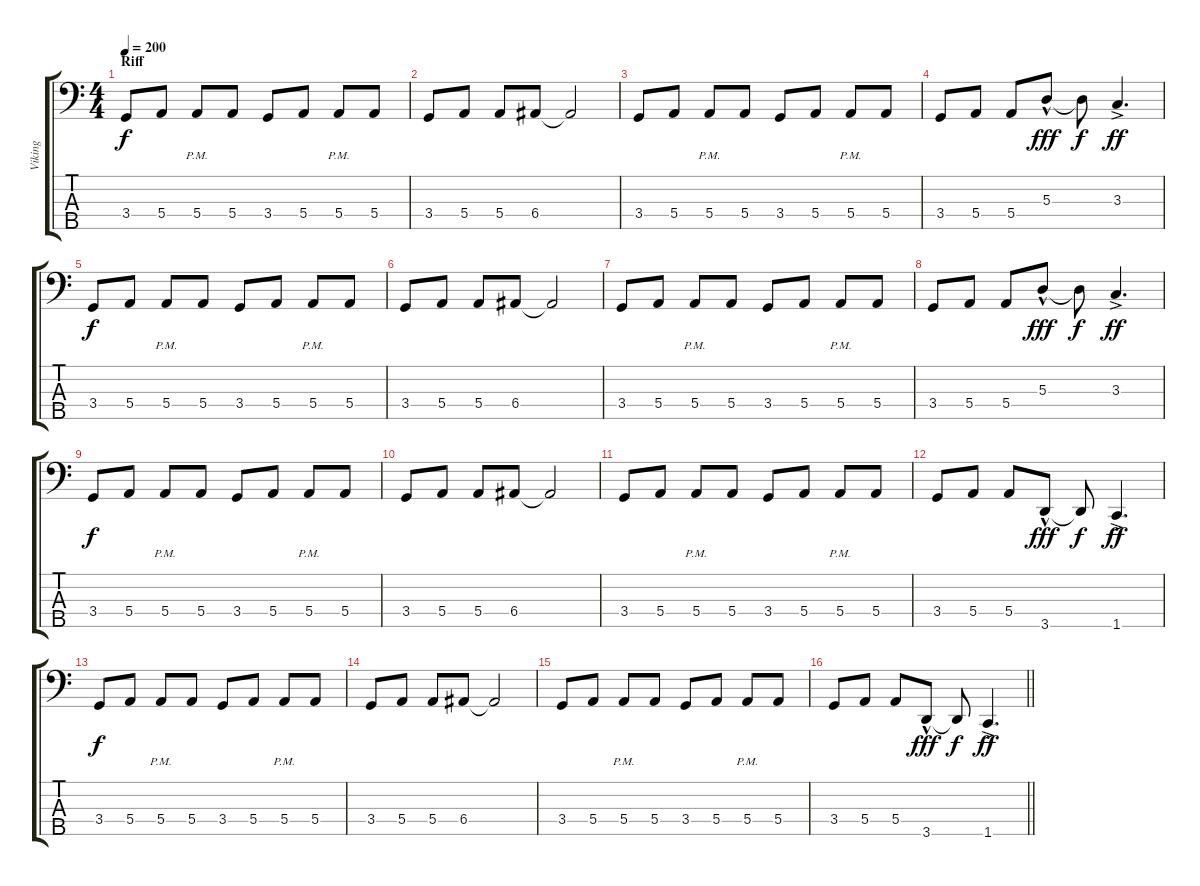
\track ("Viking" "Viking") {instrument electricbassfinger}
\staff {score tabs}
\tuning (G2 D2 A1 E1 B0) {hide}
\ts (4 4)
\section ("" "Riff")
\tempo 200
\clef f4
\ks c
3.4.8{dy f} 5.4.8 5.4{pm}.8 5.4.8 3.4.8 5.4.8 5.4{pm}.8 5.4.8 |
3.4.8 5.4.8 5.4.8 6.4.8 6.4{t}.2 |
3.4.8 5.4.8 5.4{pm}.8 5.4.8 3.4.8 5.4.8 5.4{pm}.8 5.4.8 |
3.4.8 5.4.8 5.4.8 5.3{hac}.8{dy fff} 5.3{t}.8{dy f} 3.3{ac}.4{d dy ff} |
3.4.8{dy f} 5.4.8 5.4{pm}.8 5.4.8 3.4.8 5.4.8 5.4{pm}.8 5.4.8 |
3.4.8 5.4.8 5.4.8 6.4.8 6.4{t}.2 |
3.4.8 5.4.8 5.4{pm}.8 5.4.8 3.4.8 5.4.8 5.4{pm}.8 5.4.8 |
3.4.8 5.4.8 5.4.8 5.3{hac}.8{dy fff} 5.3{t}.8{dy f} 3.3{ac}.4{d dy ff} |
3.4.8{dy f} 5.4.8 5.4{pm}.8 5.4.8 3.4.8 5.4.8 5.4{pm}.8 5.4.8 |
3.4.8 5.4.8 5.4.8 6.4.8 6.4{t}.2 |
3.4.8 5.4.8 5.4{pm}.8 5.4.8 3.4.8 5.4.8 5.4{pm}.8 5.4.8 |
3.4.8 5.4.8 5.4.8 3.5{hac}.8{dy fff} 3.5{t}.8{dy f} 1.5{ac}.4{d dy ff} |
3.4.8{dy f} 5.4.8 5.4{pm}.8 5.4.8 3.4.8 5.4.8 5.4{pm}.8 5.4.8 |
3.4.8 5.4.8 5.4.8 6.4.8 6.4{t}.2 |
3.4.8 5.4.8 5.4{pm}.8 5.4.8 3.4.8 5.4.8 5.4{pm}.8 5.4.8 |
\barLineRight lightlight
3.4.8 5.4.8 5.4.8 3.5{hac}.8{dy fff} 3.5{t}.8{dy f} 1.5{ac}.4{d dy ff}
